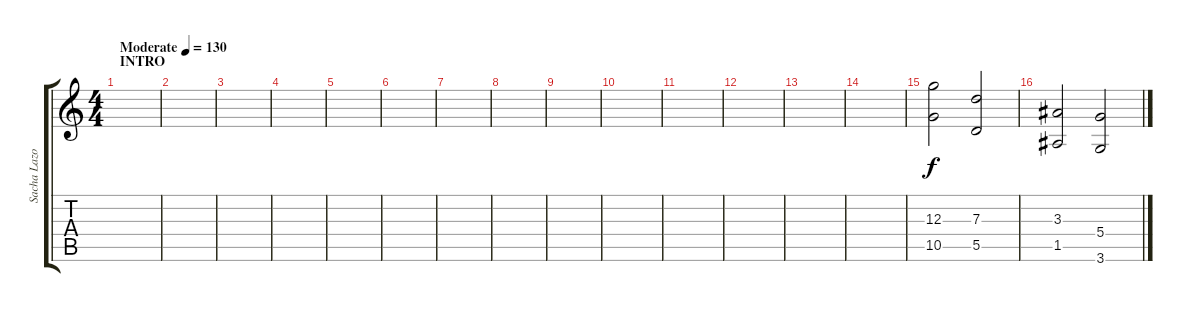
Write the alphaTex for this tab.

\track ("Sacha Lazor" "Sacha Lazo") {instrument distortionguitar}
\staff {score tabs}
\tuning (E4 B3 G3 D3 A2 E2) {hide}
\ts (4 4)
\section ("" "INTRO")
\tempo (130 "Moderate")
\clef g2
\ks c
|
|
|
|
|
|
|
|
|
|
|
|
|
|
(12.3 10.5).2 (7.3 5.5).2 |
(3.3 1.5).2 (5.4 3.6).2
